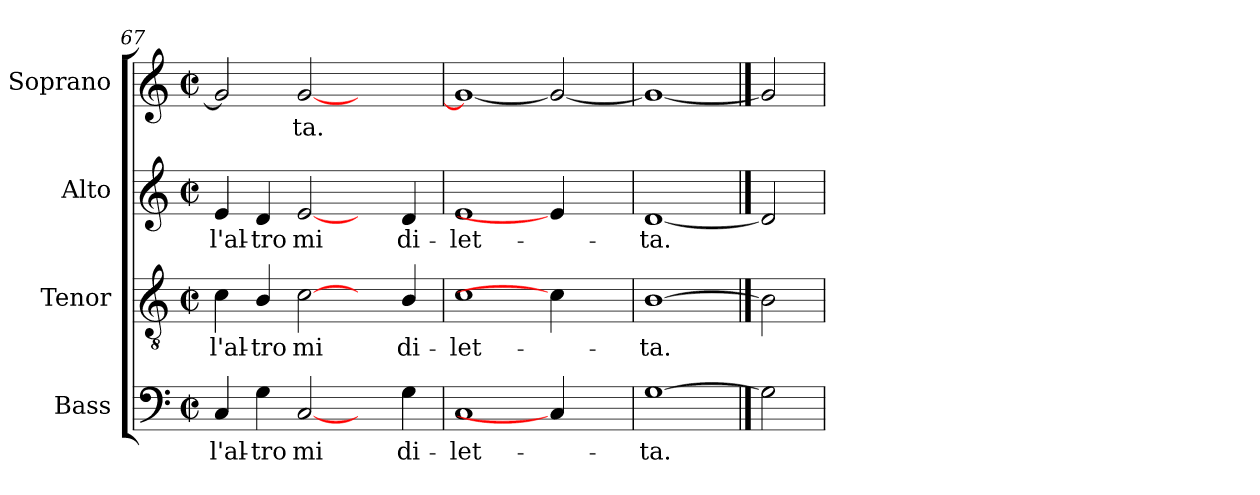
**kern	**text	**kern	**text	**kern	**text	**kern	**text
*part4	*part4	*part3	*part3	*part2	*part2	*part1	*part1
*staff4	*staff4	*staff3	*staff3	*staff2	*staff2	*staff1	*staff1
*I"Bass	*	*I"Tenor	*	*I"Alto	*	*I"Soprano	*
*I'B.	*	*I'T.	*	*I'A.	*	*I'S.	*
*clefF4	*	*clefGv2	*	*clefG2	*	*clefG2	*
*	*	*ITrd7c12	*	*	*	*	*
*k[]	*	*k[]	*	*k[]	*	*k[]	*
*C:	*	*C:	*	*C:	*	*C:	*
*M2/2	*	*M2/2	*	*M2/2	*	*M2/2	*
*met(c|)	*	*met(c|)	*	*met(c|)	*	*met(c|)	*
=67	=67	=67	=67	=67	=67	=67	=67
!	!LO:LY:b:color=#000000	!	!	!	!	!	!
!	!	!	!LO:LY:b:color=#000000	!	!	!	!
!	!	!	!	!	!LO:LY:b:color=#000000	!	!
4Ci/	l'al-	4Ci\	l'al-	4ei/	l'al-	2gi/]	.
!	!LO:LY:b:color=#000000	!	!	!	!	!	!
!	!	!	!LO:LY:b:color=#000000	!	!	!	!
!	!	!	!	!	!LO:LY:b:color=#000000	!	!
4Gi\	-tro	4BBi/	-tro	4di/	-tro	.	.
!	!LO:LY:b:color=#000000	!	!	!	!	!	!
!	!	!	!LO:LY:b:color=#000000	!	!	!	!
!	!	!	!	!	!LO:LY:b:color=#000000	!	!
!	!	!	!	!	!	!	!LO:LY:b:color=#000000
[2Ci/	mi	[2Ci\	mi	[2ei/	mi	[2gi	-ta.
4ryy	.	4ryy	.	4ryy	.	2ryy	.
!	!LO:LY:b:color=#000000	!	!	!	!	!	!
!	!	!	!LO:LY:b:color=#000000	!	!	!	!
!	!	!	!	!	!LO:LY:b:color=#000000	!	!
4Gi\	di-	4BBi/	di-	4di/	di-	.	.
=68	=68	=68	=68	=68	=68	=68	=68
!	!LO:LY:b:color=#000000	!	!	!	!	!	!
!	!	!	!LO:LY:b:color=#000000	!	!	!	!
!	!	!	!	!	!LO:LY:b:color=#000000	!	!
1Ci	-let-	1Ci	-let-	1ei	-let-	1gi_	.
4Ci/]	.	4Ci\]	.	4ei/]	.	2gi_	.
4ryy	.	4ryy	.	4ryy	.	.	.
=69	=69	=69	=69	=69	=69	=69	=69
!	!LO:LY:b:color=#000000	!	!	!	!	!	!
!	!	!	!LO:LY:b:color=#000000	!	!	!	!
!	!	!	!	!	!LO:LY:b:color=#000000	!	!
[1Gi	-ta.	[1BBi	-ta.	[1di	-ta.	1gi_	.
==70	==70	==70	==70	==70	==70	==70	==70
2Gi]	.	2BBi]	.	2di]	.	2gi]	.
=	=	=	=	=	=	=	=
*-	*-	*-	*-	*-	*-	*-	*-
